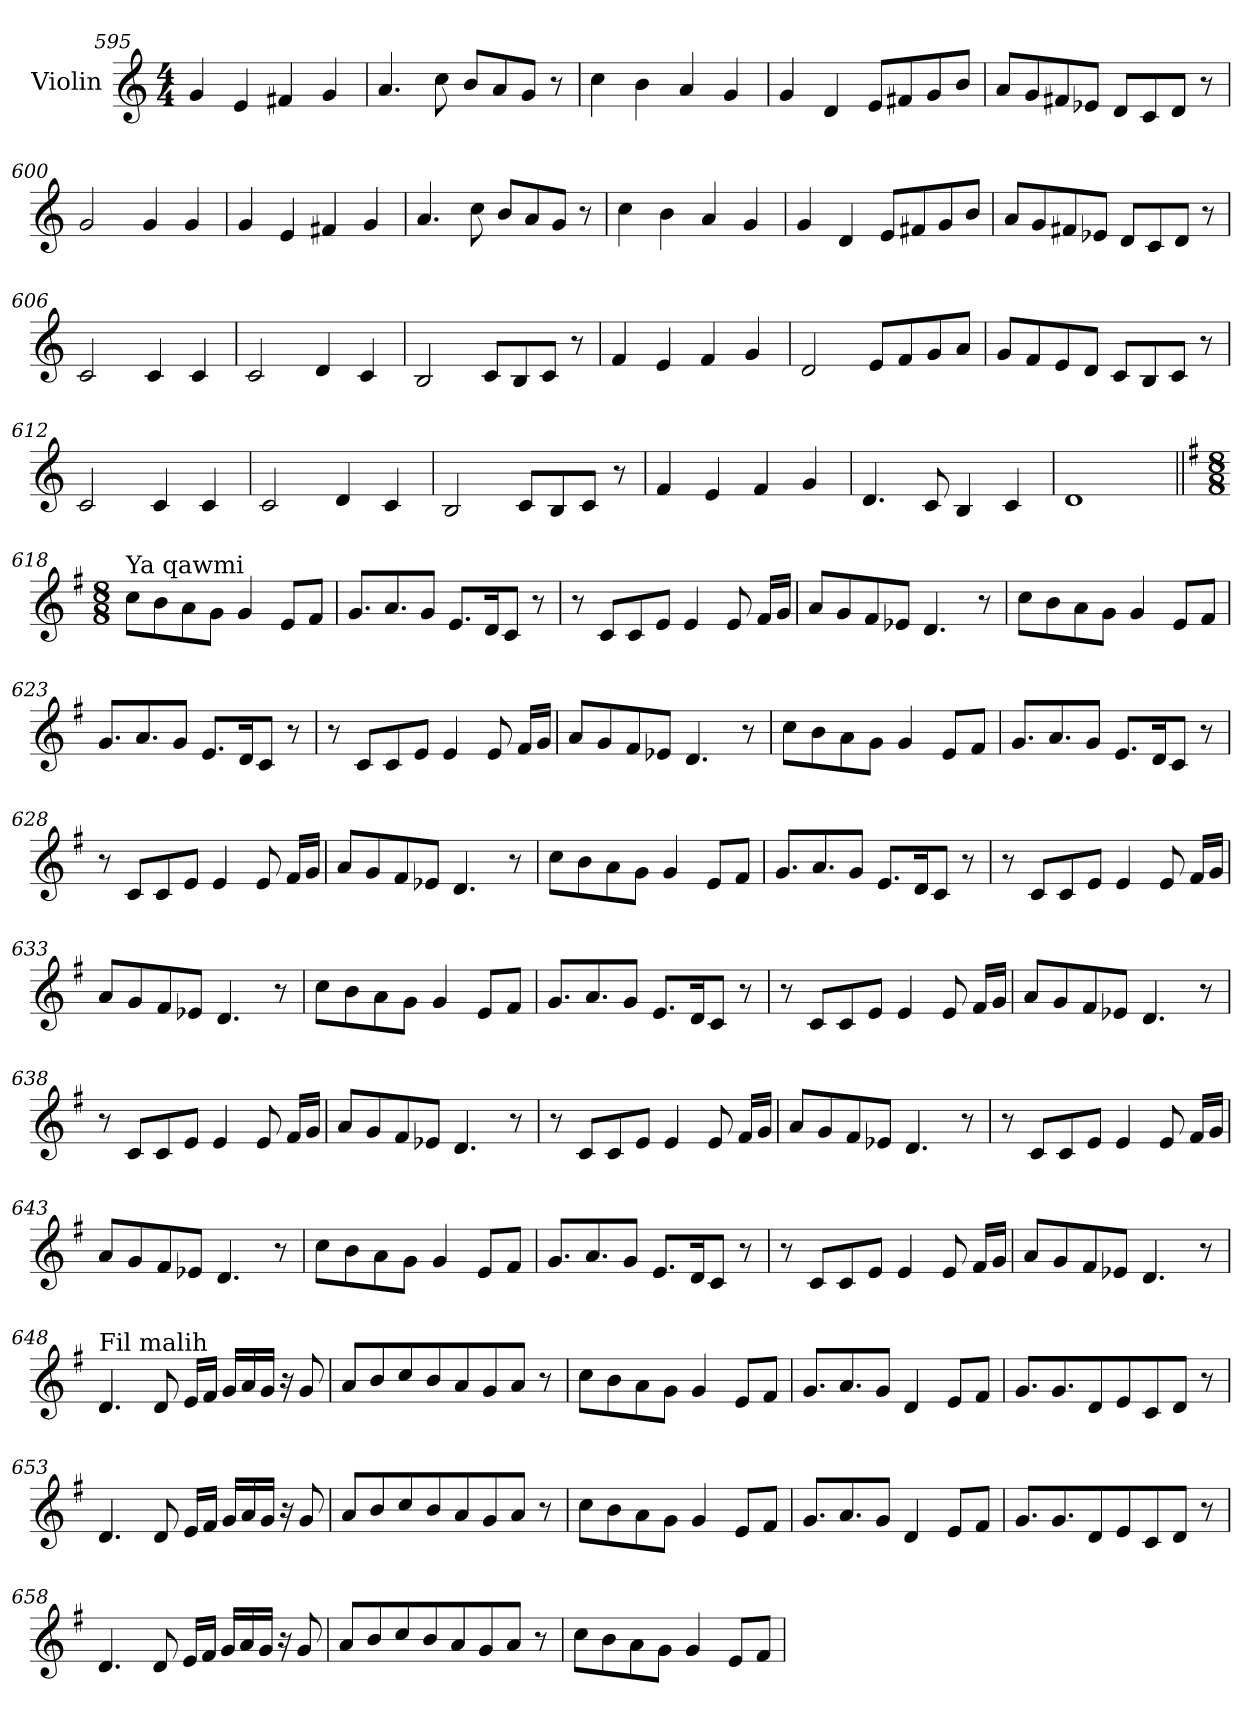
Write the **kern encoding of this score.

**kern
*part1
*staff1
*I"Violin
!!LO:LB:g=z
*clefG2
*k[]
*M4/4
=595
4g/
4e/
4f#X/
4g/
=596
4.a/
8cc\
8b/L
8a/
8g/J
8r
!!LO:LB:g=z
=597
4cc\
4b\
4a/
4g/
=598
4g/
4d/
8e/L
8f#X/
8g/
8b/J
=599
8a/L
8g/
8f#X/
8e-X/J
8d/L
8c/
8d/J
8r
=600
2g/
4g/
4g/
=601
4g/
4e/
4f#X/
4g/
!!LO:LB:g=z
=602
4.a/
8cc\
8b/L
8a/
8g/J
8r
!!LO:PB:g=z
=603
4cc\
4b\
4a/
4g/
=604
4g/
4d/
8e/L
8f#X/
8g/
8b/J
=605
8a/L
8g/
8f#X/
8e-X/J
8d/L
8c/
8d/J
8r
=606
2c/
4c/
4c/
=607
2c/
4d/
4c/
!!LO:LB:g=z
=608
2B/
8c/L
8B/
8c/J
8r
=609
4f/
4e/
4f/
4g/
=610
2d/
8e/L
8f/
8g/
8a/J
=611
8g/L
8f/
8e/
8d/J
8c/L
8B/
8c/J
8r
=612
2c/
4c/
4c/
!!LO:LB:g=z
=613
2c/
4d/
4c/
=614
2B/
8c/L
8B/
8c/J
8r
=615
4f/
4e/
4f/
4g/
=616
4.d/
8c/
4B/
4c/
=617
1d
!!LO:LB:g=z
=618||
*k[f#]
*G:
*M8/8
*MM100
!LO:TX:a:t=Ya qawmi
8cc\L
8b\
8a\
8g\J
4g/
8e/L
8f#/J
=619
8.g/L
8.a/
8g/J
8.e/L
16d/K
8c/J
8r
=620
8r
8c/L
8c/
8e/J
4e/
8e/
16f#/LL
16g/JJ
=621
8a/L
8g/
8f#/
8e-X/J
4.d/
8r
!!LO:LB:g=z
=622
8cc\L
8b\
8a\
8g\J
4g/
8e/L
8f#/J
=623
8.g/L
8.a/
8g/J
8.e/L
16d/K
8c/J
8r
=624
8r
8c/L
8c/
8e/J
4e/
8e/
16f#/LL
16g/JJ
=625
8a/L
8g/
8f#/
8e-X/J
4.d/
8r
!!LO:LB:g=z
=626
8cc\L
8b\
8a\
8g\J
4g/
8e/L
8f#/J
=627
8.g/L
8.a/
8g/J
8.e/L
16d/K
8c/J
8r
=628
8r
8c/L
8c/
8e/J
4e/
8e/
16f#/LL
16g/JJ
=629
8a/L
8g/
8f#/
8e-X/J
4.d/
8r
!!LO:LB:g=z
=630
8cc\L
8b\
8a\
8g\J
4g/
8e/L
8f#/J
=631
8.g/L
8.a/
8g/J
8.e/L
16d/K
8c/J
8r
=632
8r
8c/L
8c/
8e/J
4e/
8e/
16f#/LL
16g/JJ
=633
8a/L
8g/
8f#/
8e-X/J
4.d/
8r
!!LO:LB:g=z
=634
8cc\L
8b\
8a\
8g\J
4g/
8e/L
8f#/J
=635
8.g/L
8.a/
8g/J
8.e/L
16d/K
8c/J
8r
=636
8r
8c/L
8c/
8e/J
4e/
8e/
16f#/LL
16g/JJ
=637
8a/L
8g/
8f#/
8e-X/J
4.d/
8r
!!LO:PB:g=z
=638
8r
8c/L
8c/
8e/J
4e/
8e/
16f#/LL
16g/JJ
=639
8a/L
8g/
8f#/
8e-X/J
4.d/
8r
=640
8r
8c/L
8c/
8e/J
4e/
8e/
16f#/LL
16g/JJ
=641
8a/L
8g/
8f#/
8e-X/J
4.d/
8r
!!LO:LB:g=z
=642
8r
8c/L
8c/
8e/J
4e/
8e/
16f#/LL
16g/JJ
=643
8a/L
8g/
8f#/
8e-X/J
4.d/
8r
=644
8cc\L
8b\
8a\
8g\J
4g/
8e/L
8f#/J
=645
8.g/L
8.a/
8g/J
8.e/L
16d/K
8c/J
8r
!!LO:LB:g=z
=646
8r
8c/L
8c/
8e/J
4e/
8e/
16f#/LL
16g/JJ
=647
8a/L
8g/
8f#/
8e-X/J
4.d/
8r
=648
!LO:TX:a:t=Fil malih
4.d/
8d/
16e/LL
16f#/JJ
16g/LL
16a/
16g/JJ
16r
8g/
=649
8a/L
8b/
8cc/
8b/
8a/
8g/
8a/J
8r
!!LO:LB:g=z
=650
8cc\L
8b\
8a\
8g\J
4g/
8e/L
8f#/J
=651
8.g/L
8.a/
8g/J
4d/
8e/L
8f#/J
=652
8.g/L
8.g/
8d/
8e/
8c/
8d/J
8r
=653
4.d/
8d/
16e/LL
16f#/JJ
16g/LL
16a/
16g/JJ
16r
8g/
!!LO:LB:g=z
=654
8a/L
8b/
8cc/
8b/
8a/
8g/
8a/J
8r
=655
8cc\L
8b\
8a\
8g\J
4g/
8e/L
8f#/J
=656
8.g/L
8.a/
8g/J
4d/
8e/L
8f#/J
=657
8.g/L
8.g/
8d/
8e/
8c/
8d/J
8r
!!LO:LB:g=z
=658
4.d/
8d/
16e/LL
16f#/JJ
16g/LL
16a/
16g/JJ
16r
8g/
=659
8a/L
8b/
8cc/
8b/
8a/
8g/
8a/J
8r
=660
8cc\L
8b\
8a\
8g\J
4g/
8e/L
8f#/J
=
*-
